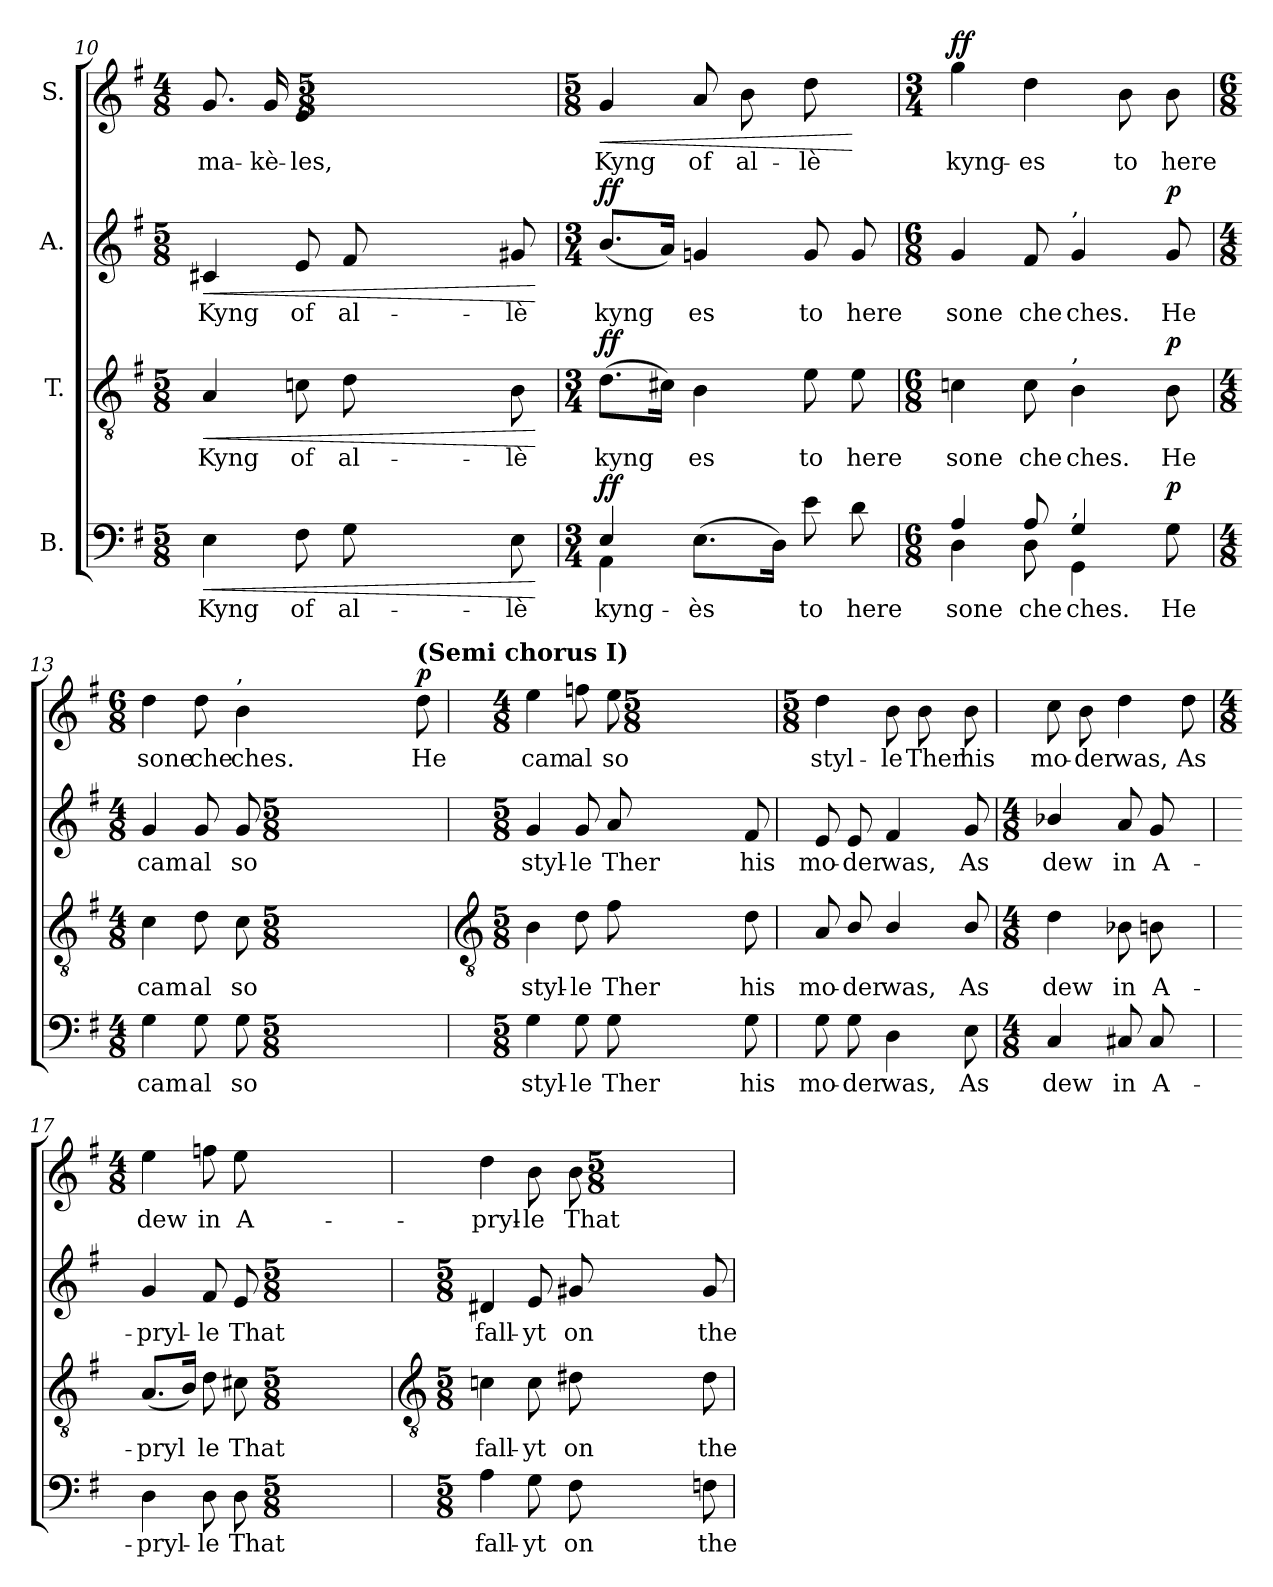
**kern	**text	**dynam	**kern	**text	**dynam	**kern	**text	**dynam	**kern	**text	**dynam
*part4	*part4	*part4	*part3	*part3	*part3	*part2	*part2	*part2	*part1	*part1	*part1
*staff4	*staff4	*staff4	*staff3	*staff3	*staff3	*staff2	*staff2	*staff2	*staff1	*staff1	*staff1
*I"B.	*	*	*I"T.	*	*	*I"A.	*	*	*I"S.	*	*
!!LO:LB:g=z
*clefF4	*	*	*clefGv2	*	*	*clefG2	*	*	*clefG2	*	*
*k[f#]	*	*	*k[f#]	*	*	*k[f#]	*	*	*k[f#]	*	*
*G:	*	*	*G:	*	*	*G:	*	*	*G:	*	*
*M5/8	*	*	*M5/8	*	*	*M5/8	*	*	*M4/8	*	*
=10	=10	=10	=10	=10	=10	=10	=10	=10	=10	=10	=10
!LO:TX:b:t=This edition	!	!	!	!	!	!	!	!	!	!	!
!LO:TX:b:t=?	!	!	!	!	!	!	!	!	!	!	!
!LO:TX:b:t=Andrew Sims 2005	!	!	!	!	!	!	!	!	!	!	!
!	!LO:LY:b	!LO:HP:b	!	!LO:LY:b	!LO:HP:b	!	!LO:LY:b	!LO:HP:b	!	!LO:LY:b	!
*^	*	*	*	*	*	*	*	*	*	*	*
4E	2ryy	Kyng	<	4A	Kyng	<	4c#X	Kyng	<	8.g	ma-	.
!	!	!	!	!	!	!	!	!	!	!	!LO:LY:b	!
.	.	.	.	.	.	.	.	.	.	16g	-kè-	.
!	!	!LO:LY:b	!	!	!LO:LY:b	!	!	!LO:LY:b	!	!	!LO:LY:b	!
8F#	.	of	.	8cn	of	.	8e	of	.	4e	-les,	.
!	!	!LO:LY:b	!	!	!LO:LY:b	!	!	!LO:LY:b	!	!	!	!
8G	.	al-	.	8d	al-	.	8f#	al-	.	.	.	.
*	*	*	*	*	*	*	*	*	*	*M5/8	*	*
!	!	!LO:LY:b	!	!	!LO:LY:b	!	!	!LO:LY:b	!	!	!	!
8E	8ryy	-lè	.	8B	-lè	.	8g#X	-lè	.	8ryy	.	.
*v	*v	*	*	*	*	*	*	*	*	*	*	*
.	.	[	.	.	[	.	.	[	.	.	.
!!LO:LB:g=z
=11	=11	=11	=11	=11	=11	=11	=11	=11	=11	=11	=11
*M3/4	*	*	*M3/4	*	*	*M3/4	*	*	*M5/8	*	*
!	!LO:LY:b	!LO:DY:a	!	!LO:LY:b	!LO:DY:a	!	!LO:LY:b	!LO:DY:a	!	!LO:LY:b	!LO:HP:b
*^	*	*	*	*	*	*	*	*	*	*	*
4E/	4AA\	kyng-	ff	(>8.dL	kyng	ff	(<8.bL	kyng	ff	4g	Kyng	<
.	.	.	.	16c#XJ)	.	.	16aJ)	.	.	.	.	.
!	!	!LO:LY:b	!	!	!LO:LY:b	!	!	!LO:LY:b	!	!	!LO:LY:b	!
(>8.EL	4ryy	-ès	.	4B	es	.	4gn	es	.	8a	of	.
!	!	!	!	!	!	!	!	!	!	!	!LO:LY:b	!
.	.	.	.	.	.	.	.	.	.	8b	al-	.
16DJ)	.	.	.	.	.	.	.	.	.	.	.	.
!	!	!LO:LY:b	!	!	!LO:LY:b	!	!	!LO:LY:b	!	!	!LO:LY:b	!
8e	4ryy	to	.	8e	to	.	8g	to	.	8dd	-lè	.
!	!	!LO:LY:b	!	!	!LO:LY:b	!	!	!LO:LY:b	!	!	!	!
8d	.	here	.	8e	here	.	8g	here	.	8ryy	.	[
=12	=12	=12	=12	=12	=12	=12	=12	=12	=12	=12	=12	=12
*M6/8	*	*	*	*M6/8	*	*	*M6/8	*	*	*M3/4	*	*
!	!	!LO:LY:b	!	!	!LO:LY:b	!	!	!LO:LY:b	!	!	!LO:LY:b	!LO:DY:a
4A/	4D\	sone	.	4cn	sone	.	4g	sone	.	4gg	kyng-	ff
!	!	!LO:LY:b	!	!	!LO:LY:b	!	!	!LO:LY:b	!	!	!LO:LY:b	!
8A/	8D\	che	.	8c	che	.	8f#	che	.	4dd	-es	.
!	!	!	!	!	!	!	!LO:TX:a:t=,	!	!	!	!	!
!	!	!	!	!LO:TX:a:t=,	!	!	!	!	!	!	!	!
!LO:TX:a:t=,	!	!	!	!	!	!	!	!	!	!	!	!
!	!	!LO:LY:b	!	!	!LO:LY:b	!	!	!LO:LY:b	!	!	!	!
4G/	4GG\	ches.	.	4B	ches.	.	4g	ches.	.	.	.	.
!	!	!	!	!	!	!	!	!	!	!	!LO:LY:b	!
.	.	.	.	.	.	.	.	.	.	8b	to	.
!	!	!LO:LY:b	!LO:DY:b	!	!LO:LY:b	!LO:DY:a	!	!LO:LY:b	!LO:DY:b	!	!LO:LY:b	!
8G	8ryy	He	p	8B	He	p	8g	He	p	8b	here	.
=13	=13	=13	=13	=13	=13	=13	=13	=13	=13	=13	=13	=13
*M4/8	*	*	*	*M4/8	*	*	*M4/8	*	*	*M6/8	*	*
!	!	!LO:LY:b	!	!	!LO:LY:b	!	!	!LO:LY:b	!	!	!LO:LY:b	!
4G	4ryy	cam	.	4c	cam	.	4g	cam	.	4dd	sone	.
!	!	!LO:LY:b	!	!	!LO:LY:b	!	!	!LO:LY:b	!	!	!LO:LY:b	!
8G	4ryy	al	.	8d	al	.	8g	al	.	8dd	che	.
!	!	!	!	!	!	!	!	!	!	!LO:TX:a:t=,	!	!
!	!	!LO:LY:b	!	!	!LO:LY:b	!	!	!LO:LY:b	!	!	!LO:LY:b	!
8G	.	so	.	8c	so	.	8g	so	.	4b	ches.	.
*M5/8	*	*	*	*M5/8	*	*	*M5/8	*	*	*	*	*
4ryy	4ryy	.	.	4ryy	.	.	4ryy	.	.	.	.	.
!	!	!	!	!	!	!	!	!	!	!LO:TX:a:B:t=(Semi chorus I)	!	!
!	!	!	!	!	!	!	!	!	!	!	!LO:LY:b	!LO:DY:a
.	.	.	.	.	.	.	.	.	.	8dd	He	p
*v	*v	*	*	*	*	*	*	*	*	*	*	*
!!LO:LB:g=z
=14	=14	=14	=14	=14	=14	=14	=14	=14	=14	=14	=14
*	*	*	*clefGv2	*	*	*	*	*	*	*	*
*M5/8	*	*	*M5/8	*	*	*M5/8	*	*	*M4/8	*	*
!	!LO:LY:b	!	!	!LO:LY:b	!	!	!LO:LY:b	!	!	!LO:LY:b	!
4G	styl-	.	4B	styl-	.	4g	styl-	.	4ee	cam	.
!	!LO:LY:b	!	!	!LO:LY:b	!	!	!LO:LY:b	!	!	!LO:LY:b	!
8G	-le	.	8d	-le	.	8g	-le	.	8ffn	al	.
!	!LO:LY:b	!	!	!LO:LY:b	!	!	!LO:LY:b	!	!	!LO:LY:b	!
8G	Ther	.	8f#	Ther	.	8a	Ther	.	8ee	so	.
*	*	*	*	*	*	*	*	*	*M5/8	*	*
!	!LO:LY:b	!	!	!LO:LY:b	!	!	!LO:LY:b	!	!	!	!
8G	his	.	8d	his	.	8f#	his	.	8ryy	.	.
!!LO:LB:g=z
=15	=15	=15	=15	=15	=15	=15	=15	=15	=15	=15	=15
*	*	*	*	*	*	*	*	*	*M5/8	*	*
!	!LO:LY:b	!	!	!LO:LY:b	!	!	!LO:LY:b	!	!	!LO:LY:b	!
8G	mo-	.	8A	mo-	.	8e	mo-	.	4dd	styl-	.
!	!LO:LY:b	!	!	!LO:LY:b	!	!	!LO:LY:b	!	!	!	!
8G	-der	.	8B/	-der	.	8e	-der	.	.	.	.
!	!LO:LY:b	!	!	!LO:LY:b	!	!	!LO:LY:b	!	!	!LO:LY:b	!
4D	was,	.	4B/	was,	.	4f#	was,	.	8b	-le	.
!	!	!	!	!	!	!	!	!	!	!LO:LY:b	!
.	.	.	.	.	.	.	.	.	8b	Ther	.
!	!LO:LY:b	!	!	!LO:LY:b	!	!	!LO:LY:b	!	!	!LO:LY:b	!
8E	As	.	8B/	As	.	8g	As	.	8b	his	.
=16	=16	=16	=16	=16	=16	=16	=16	=16	=16	=16	=16
*M4/8	*	*	*M4/8	*	*	*M4/8	*	*	*	*	*
!	!LO:LY:b	!	!	!LO:LY:b	!	!	!LO:LY:b	!	!	!LO:LY:b	!
4C	dew	.	4d	dew	.	4b-X/	dew	.	8cc	mo-	.
!	!	!	!	!	!	!	!	!	!	!LO:LY:b	!
.	.	.	.	.	.	.	.	.	8b	-der	.
!	!LO:LY:b	!	!	!LO:LY:b	!	!	!LO:LY:b	!	!	!LO:LY:b	!
8C#X	in	.	8B-X	in	.	8a	in	.	4dd	was,	.
!	!LO:LY:b	!	!	!LO:LY:b	!	!	!LO:LY:b	!	!	!	!
8C#	A-	.	8Bn	A-	.	8g	A-	.	.	.	.
!	!	!	!	!	!	!	!	!	!	!LO:LY:b	!
8ryy	.	.	8ryy	.	.	8ryy	.	.	8dd	As	.
=17	=17	=17	=17	=17	=17	=17	=17	=17	=17	=17	=17
*	*	*	*	*	*	*	*	*	*M4/8	*	*
!	!LO:LY:b	!	!	!LO:LY:b	!	!	!LO:LY:b	!	!	!LO:LY:b	!
4D	-pryl-	.	(<8.AL	-pryl	.	4g	-pryl-	.	4ee	dew	.
.	.	.	16BJ)	.	.	.	.	.	.	.	.
!	!LO:LY:b	!	!	!LO:LY:b	!	!	!LO:LY:b	!	!	!LO:LY:b	!
8D	-le	.	8d	le	.	8f#	-le	.	8ffn	in	.
!	!LO:LY:b	!	!	!LO:LY:b	!	!	!LO:LY:b	!	!	!LO:LY:b	!
8D	That	.	8c#X	That	.	8e	That	.	8ee	A-	.
*M5/8	*	*	*M5/8	*	*	*M5/8	*	*	*	*	*
!!LO:LB:g=z
=18	=18	=18	=18	=18	=18	=18	=18	=18	=18	=18	=18
*	*	*	*clefGv2	*	*	*	*	*	*	*	*
*M5/8	*	*	*M5/8	*	*	*M5/8	*	*	*	*	*
!	!LO:LY:b	!	!	!LO:LY:b	!	!	!LO:LY:b	!	!	!LO:LY:b	!
4A	fall-	.	4cn	fall-	.	4d#X	fall-	.	4dd	-pryl-	.
!	!LO:LY:b	!	!	!LO:LY:b	!	!	!LO:LY:b	!	!	!LO:LY:b	!
8G	-yt	.	8c	-yt	.	8e	-yt	.	8b	-le	.
!	!LO:LY:b	!	!	!LO:LY:b	!	!	!LO:LY:b	!	!	!LO:LY:b	!
8F#	on	.	8d#X	on	.	8g#X	on	.	8b	That	.
*	*	*	*	*	*	*	*	*	*M5/8	*	*
!	!LO:LY:b	!	!	!LO:LY:b	!	!	!LO:LY:b	!	!	!	!
8Fn	the	.	8d#	the	.	8g#	the	.	8ryy	.	.
=	=	=	=	=	=	=	=	=	=	=	=
*-	*-	*-	*-	*-	*-	*-	*-	*-	*-	*-	*-
